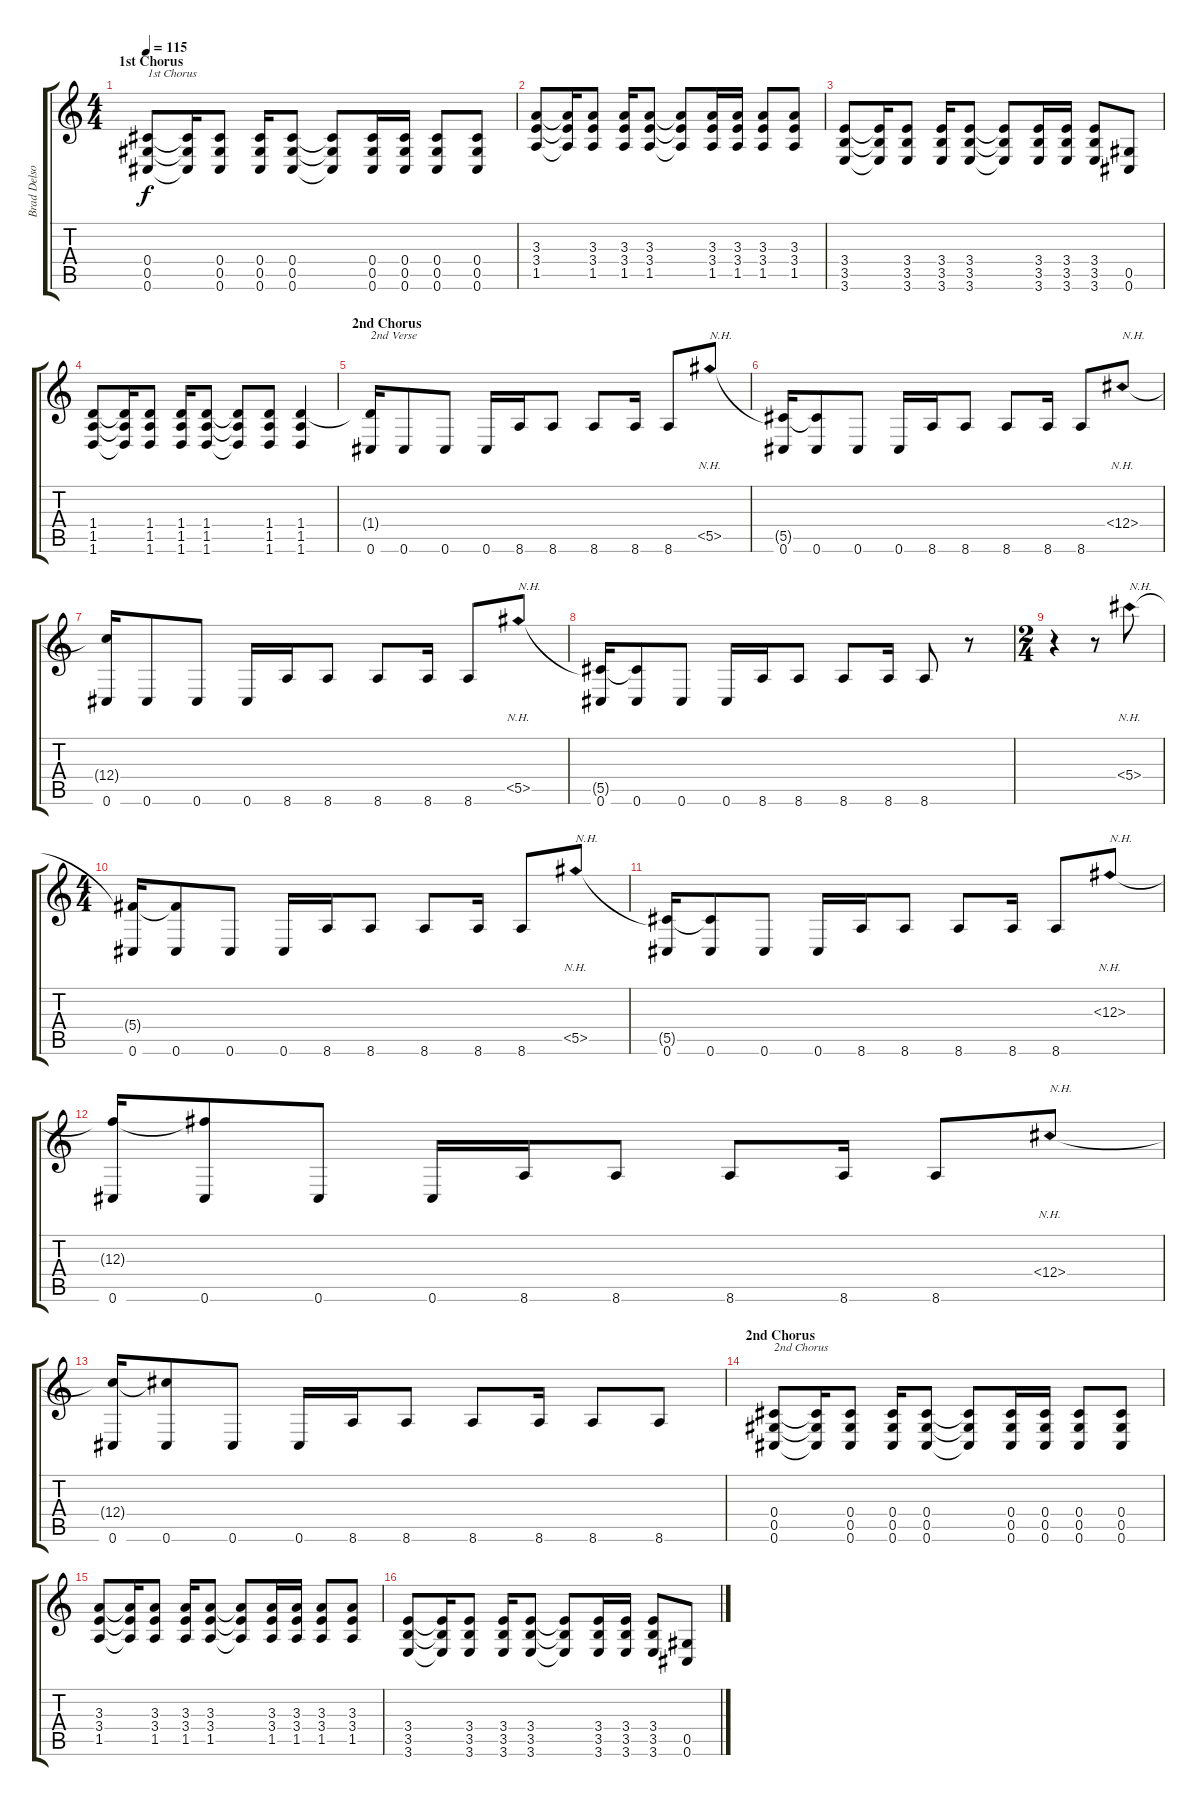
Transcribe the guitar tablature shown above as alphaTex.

\track ("Brad Delson (Guitar)" "Brad Delso") {instrument distortionguitar}
\staff {score tabs}
\tuning (Eb4 Bb3 Gb3 Db3 Ab2 Db2) {hide}
\ts (4 4)
\section ("" "1st Chorus")
\tempo 115
\clef g2
\ks c
(0.4 0.5 0.6).8{txt "1st Chorus" dy f} (0.4{t} 0.5{t} 0.6{t}).16 (0.4 0.5 0.6).8 (0.4 0.5 0.6).16 (0.4 0.5 0.6).8 (0.4{t} 0.5{t} 0.6{t}).8 (0.4 0.5 0.6).16 (0.4 0.5 0.6).16 (0.4 0.5 0.6).8 (0.4 0.5 0.6).8 |
(3.3 3.4 1.5).8 (3.3{t} 3.4{t} 1.5{t}).16 (3.3 3.4 1.5).8 (3.3 3.4 1.5).16 (3.3 3.4 1.5).8 (3.3{t} 3.4{t} 1.5{t}).8 (3.3 3.4 1.5).16 (3.3 3.4 1.5).16 (3.3 3.4 1.5).8 (3.3 3.4 1.5).8 |
(3.4 3.5 3.6).8 (3.4{t} 3.5{t} 3.6{t}).16 (3.4 3.5 3.6).8 (3.4 3.5 3.6).16 (3.4 3.5 3.6).8 (3.4{t} 3.5{t} 3.6{t}).8 (3.4 3.5 3.6).16 (3.4 3.5 3.6).16 (3.4 3.5 3.6).8 (0.5 0.6).8 |
(1.4 1.5 1.6).8 (1.4{t} 1.5{t} 1.6{t}).16 (1.4 1.5 1.6).8 (1.4 1.5 1.6).16 (1.4 1.5 1.6).8 (1.4{t} 1.5{t} 1.6{t}).8 (1.4 1.5 1.6).8 (1.4 1.5 1.6).4 |
\section ("" "2nd Chorus")
(1.4{t} 0.6).16{txt "2nd Verse" volume 14 balance 8 instrument distortionguitar} 0.6.8 0.6.8 0.6.16 8.6.16 8.6.8 8.6.8 8.6.16 8.6.8 5.5{nh}.8{txt "N.H."} |
(5.5{t} 0.6).16 (5.5{t} 0.6).8 0.6.8 0.6.16 8.6.16 8.6.8 8.6.8 8.6.16 8.6.8 12.4{nh}.8{txt "N.H."} |
(12.4{t} 0.6).16 0.6.8 0.6.8 0.6.16 8.6.16 8.6.8 8.6.8 8.6.16 8.6.8 5.5{nh}.8{txt "N.H."} |
(5.5{t} 0.6).16 (5.5{t} 0.6).8 0.6.8 0.6.16 8.6.16 8.6.8 8.6.8 8.6.16 8.6.8 r.8 |
\ts (2 4)
r.4 r.8 5.4{nh}.8{txt "N.H."} |
\ts (4 4)
(5.4{t} 0.6).16{volume 14 balance 8 instrument distortionguitar} (5.4{t} 0.6).8 0.6.8 0.6.16 8.6.16 8.6.8 8.6.8 8.6.16 8.6.8 5.5{nh}.8{txt "N.H."} |
(5.5{t} 0.6).16{volume 14 balance 8 instrument distortionguitar} (5.5{t} 0.6).8 0.6.8 0.6.16 8.6.16 8.6.8 8.6.8 8.6.16 8.6.8 12.3{nh}.8{txt "N.H."} |
(12.3{t} 0.6).16{volume 14 balance 8 instrument distortionguitar} (12.3{t} 0.6).8 0.6.8 0.6.16 8.6.16 8.6.8 8.6.8 8.6.16 8.6.8 12.4{nh}.8{txt "N.H."} |
(12.4{t} 0.6).16 (12.4{t} 0.6).8 0.6.8 0.6.16 8.6.16 8.6.8 8.6.8 8.6.16 8.6.8 8.6.8 |
\section ("" "2nd Chorus")
(0.4 0.5 0.6).8{txt "2nd Chorus" volume 14} (0.4{t} 0.5{t} 0.6{t}).16 (0.4 0.5 0.6).8 (0.4 0.5 0.6).16 (0.4 0.5 0.6).8 (0.4{t} 0.5{t} 0.6{t}).8 (0.4 0.5 0.6).16 (0.4 0.5 0.6).16 (0.4 0.5 0.6).8 (0.4 0.5 0.6).8 |
(3.3 3.4 1.5).8 (3.3{t} 3.4{t} 1.5{t}).16 (3.3 3.4 1.5).8 (3.3 3.4 1.5).16 (3.3 3.4 1.5).8 (3.3{t} 3.4{t} 1.5{t}).8 (3.3 3.4 1.5).16 (3.3 3.4 1.5).16 (3.3 3.4 1.5).8 (3.3 3.4 1.5).8 |
(3.4 3.5 3.6).8 (3.4{t} 3.5{t} 3.6{t}).16 (3.4 3.5 3.6).8 (3.4 3.5 3.6).16 (3.4 3.5 3.6).8 (3.4{t} 3.5{t} 3.6{t}).8 (3.4 3.5 3.6).16 (3.4 3.5 3.6).16 (3.4 3.5 3.6).8 (0.5 0.6).8
